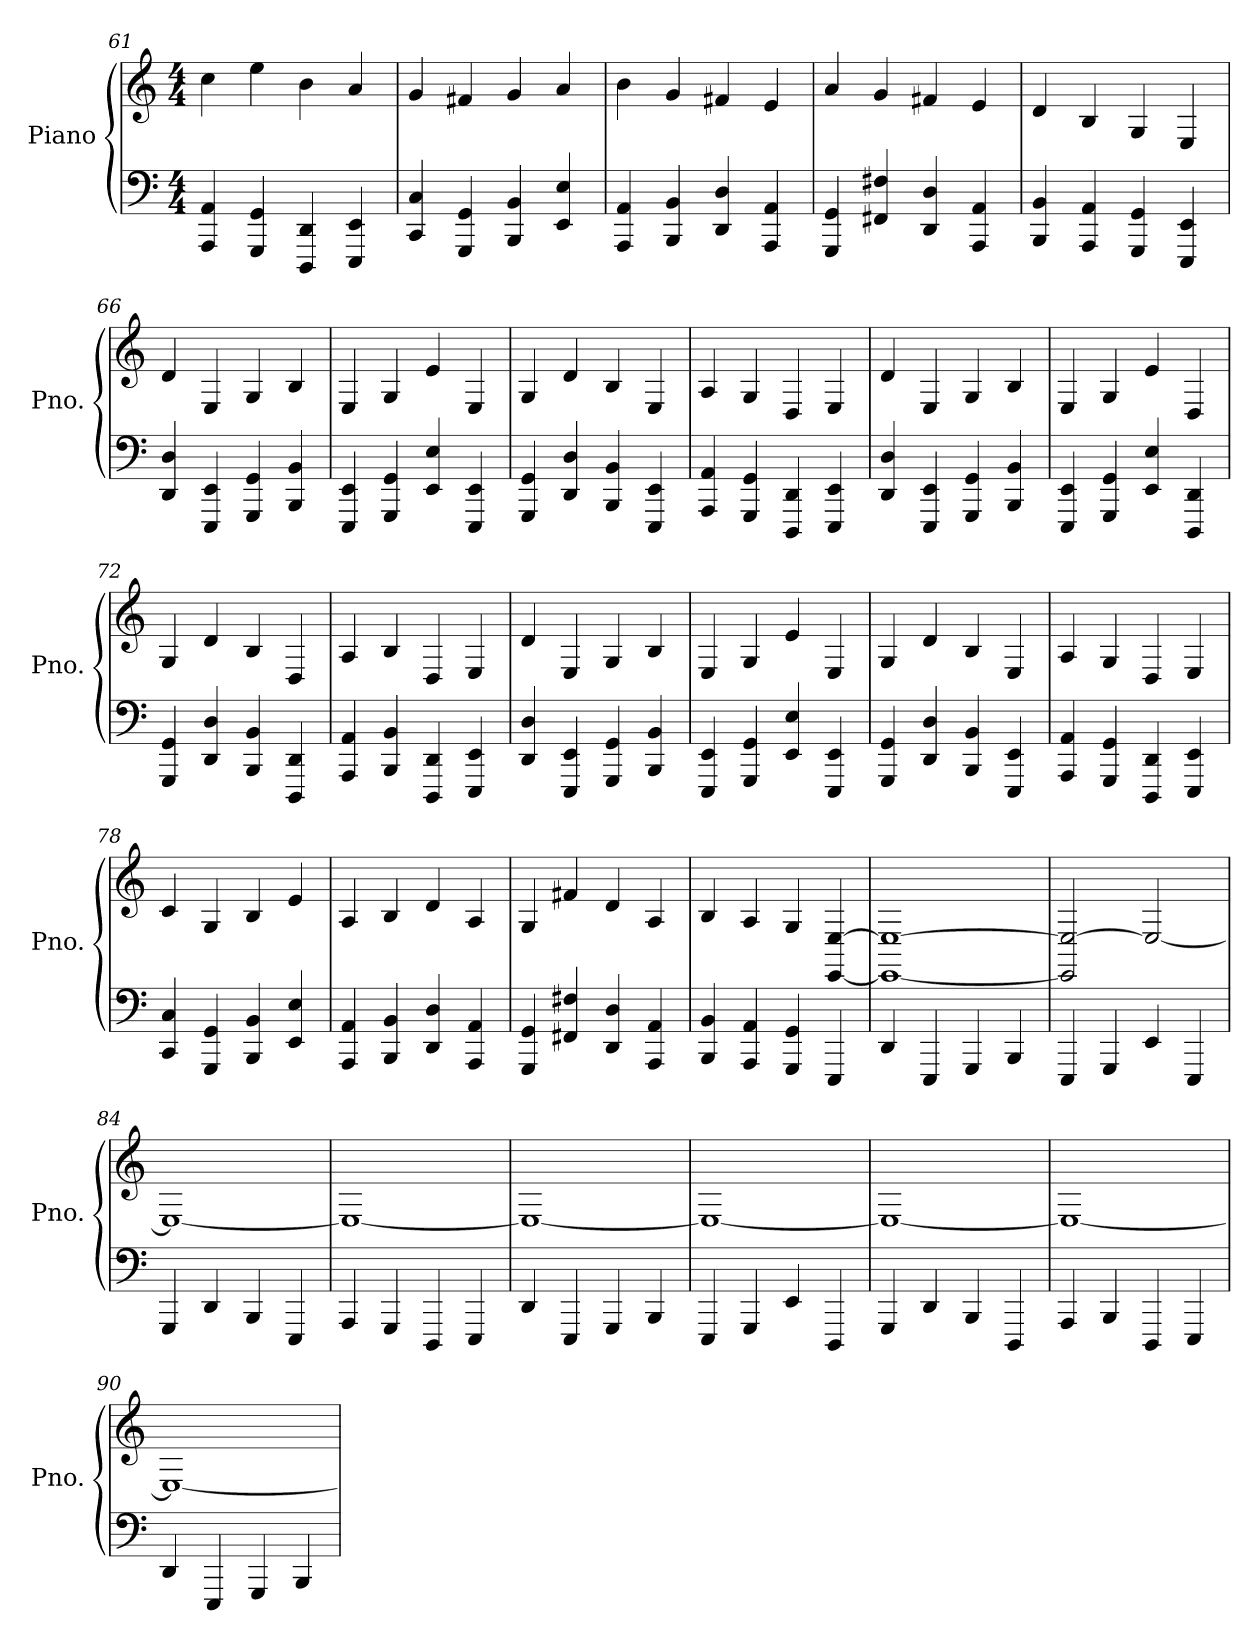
**kern	**kern
*part1	*part1
*staff2	*staff1
*I"Piano	*
*I'Pno.	*
!!LO:LB:g=z
*clefF4	*clefG2
*k[]	*k[]
*M4/4	*M4/4
=61	=61
4AAA/ 4AA/	4cc\
4GGG/ 4GG/	4ee\
4DDD/ 4DD/	4b\
4EEE/ 4EE/	4a/
=62	=62
4CC/ 4C/	4g/
4GGG/ 4GG/	4f#X/
4BBB/ 4BB/	4g/
4EE/ 4E/	4a/
=63	=63
4AAA/ 4AA/	4b\
4BBB/ 4BB/	4g/
4DD/ 4D/	4f#X/
4AAA/ 4AA/	4e/
=64	=64
4GGG/ 4GG/	4a/
4FF#X/ 4F#X/	4g/
4DD/ 4D/	4f#X/
4AAA/ 4AA/	4e/
=65	=65
4BBB/ 4BB/	4d/
4AAA/ 4AA/	4B/
4GGG/ 4GG/	4G/
4EEE/ 4EE/	4E/
=66	=66
4DD/ 4D/	4d/
4EEE/ 4EE/	4E/
4GGG/ 4GG/	4G/
4BBB/ 4BB/	4B/
=67	=67
4EEE/ 4EE/	4E/
4GGG/ 4GG/	4G/
4EE/ 4E/	4e/
4EEE/ 4EE/	4E/
!!LO:LB:g=z
=68	=68
4GGG/ 4GG/	4G/
4DD/ 4D/	4d/
4BBB/ 4BB/	4B/
4EEE/ 4EE/	4E/
=69	=69
4AAA/ 4AA/	4A/
4GGG/ 4GG/	4G/
4DDD/ 4DD/	4D/
4EEE/ 4EE/	4E/
=70	=70
4DD/ 4D/	4d/
4EEE/ 4EE/	4E/
4GGG/ 4GG/	4G/
4BBB/ 4BB/	4B/
=71	=71
4EEE/ 4EE/	4E/
4GGG/ 4GG/	4G/
4EE/ 4E/	4e/
4DDD/ 4DD/	4D/
=72	=72
4GGG/ 4GG/	4G/
4DD/ 4D/	4d/
4BBB/ 4BB/	4B/
4DDD/ 4DD/	4D/
=73	=73
4AAA/ 4AA/	4A/
4BBB/ 4BB/	4B/
4DDD/ 4DD/	4D/
4EEE/ 4EE/	4E/
=74	=74
4DD/ 4D/	4d/
4EEE/ 4EE/	4E/
4GGG/ 4GG/	4G/
4BBB/ 4BB/	4B/
!!LO:PB:g=z
=75	=75
4EEE/ 4EE/	4E/
4GGG/ 4GG/	4G/
4EE/ 4E/	4e/
4EEE/ 4EE/	4E/
=76	=76
4GGG/ 4GG/	4G/
4DD/ 4D/	4d/
4BBB/ 4BB/	4B/
4EEE/ 4EE/	4E/
=77	=77
4AAA/ 4AA/	4A/
4GGG/ 4GG/	4G/
4DDD/ 4DD/	4D/
4EEE/ 4EE/	4E/
=78	=78
4CC/ 4C/	4c/
4GGG/ 4GG/	4G/
4BBB/ 4BB/	4B/
4EE/ 4E/	4e/
=79	=79
4AAA/ 4AA/	4A/
4BBB/ 4BB/	4B/
4DD/ 4D/	4d/
4AAA/ 4AA/	4A/
=80	=80
4GGG/ 4GG/	4G/
4FF#X/ 4F#X/	4f#X/
4DD/ 4D/	4d/
4AAA/ 4AA/	4A/
=81	=81
4BBB/ 4BB/	4B/
4AAA/ 4AA/	4A/
4GGG/ 4GG/	4G/
4EEE/	[4EE/ [4E/
!!LO:LB:g=z
=82	=82
4DD/	1EE_ 1E_
4EEE/	.
4GGG/	.
4BBB/	.
=83	=83
4EEE/	2EE/] 2E/_
4GGG/	.
4EE/	2E/_
4EEE/	.
=84	=84
4GGG/	1E_
4DD/	.
4BBB/	.
4EEE/	.
=85	=85
4AAA/	1E_
4GGG/	.
4DDD/	.
4EEE/	.
=86	=86
4DD/	1E_
4EEE/	.
4GGG/	.
4BBB/	.
=87	=87
4EEE/	1E_
4GGG/	.
4EE/	.
4DDD/	.
=88	=88
4GGG/	1E_
4DD/	.
4BBB/	.
4DDD/	.
!!LO:LB:g=z
=89	=89
4AAA/	1E_
4BBB/	.
4DDD/	.
4EEE/	.
=90	=90
4DD/	1E_
4EEE/	.
4GGG/	.
4BBB/	.
=	=
*-	*-
